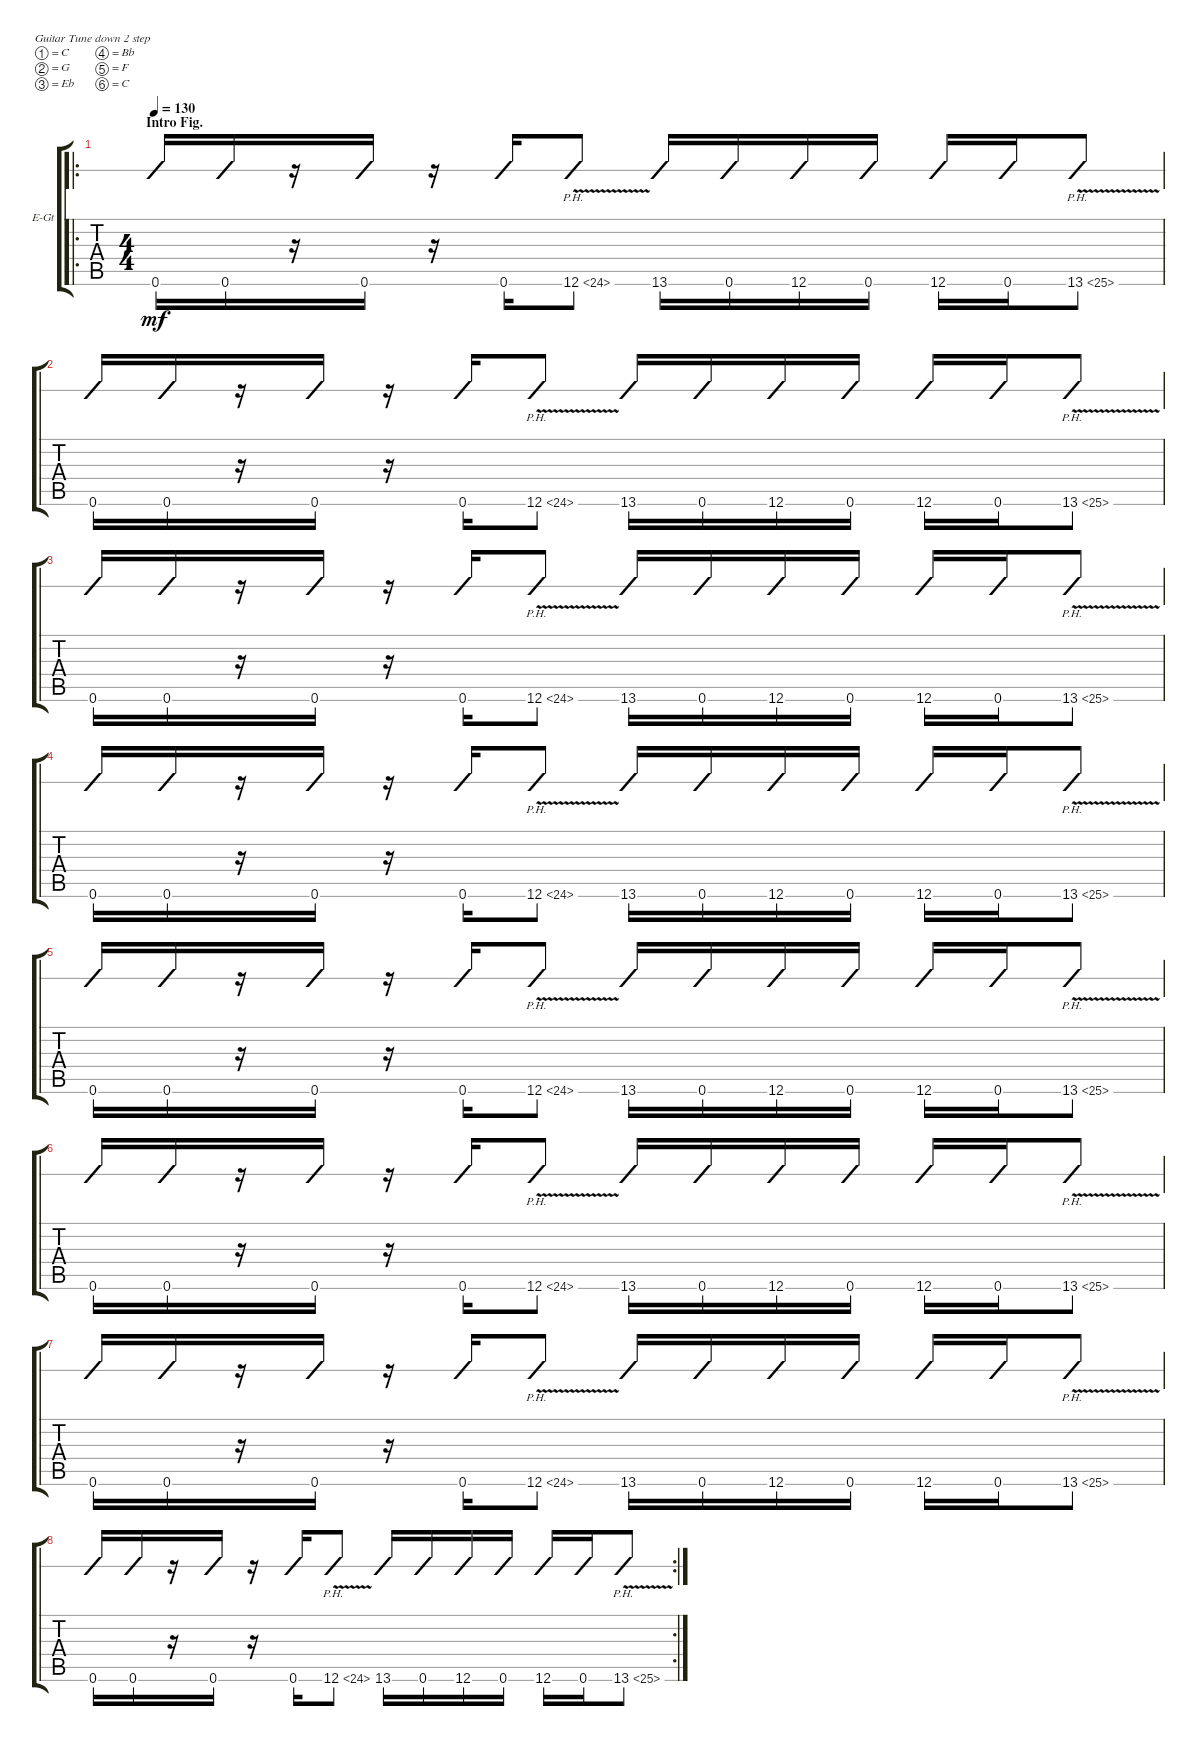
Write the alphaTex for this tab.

\bracketExtendMode groupsimilarinstruments
\firstSystemTrackNameOrientation horizontal
\otherSystemsTrackNameOrientation horizontal
\track ("Rhy2" "E-Gt") {instrument distortionguitar}
\staff {tabs slash}
\tuning (C4 G3 Eb3 Bb2 F2 C2)
\ro
\ts (4 4)
\section ("" "Intro Fig.")
\tempo 130
\clef g2
\ks c
0.6.16{dy mf} 0.6.16 r.16 0.6.16 r.16 0.6.16 12.6{ph 12 v}.8 13.6.16 0.6.16 12.6.16 0.6.16 12.6.16 0.6.16 13.6{ph 12 v}.8 |
0.6.16 0.6.16 r.16 0.6.16 r.16 0.6.16 12.6{ph 12 v}.8 13.6.16 0.6.16 12.6.16 0.6.16 12.6.16 0.6.16 13.6{ph 12 v}.8 |
0.6.16 0.6.16 r.16 0.6.16 r.16 0.6.16 12.6{ph 12 v}.8 13.6.16 0.6.16 12.6.16 0.6.16 12.6.16 0.6.16 13.6{ph 12 v}.8 |
0.6.16 0.6.16 r.16 0.6.16 r.16 0.6.16 12.6{ph 12 v}.8 13.6.16 0.6.16 12.6.16 0.6.16 12.6.16 0.6.16 13.6{ph 12 v}.8 |
0.6.16 0.6.16 r.16 0.6.16 r.16 0.6.16 12.6{ph 12 v}.8 13.6.16 0.6.16 12.6.16 0.6.16 12.6.16 0.6.16 13.6{ph 12 v}.8 |
0.6.16 0.6.16 r.16 0.6.16 r.16 0.6.16 12.6{ph 12 v}.8 13.6.16 0.6.16 12.6.16 0.6.16 12.6.16 0.6.16 13.6{ph 12 v}.8 |
0.6.16 0.6.16 r.16 0.6.16 r.16 0.6.16 12.6{ph 12 v}.8 13.6.16 0.6.16 12.6.16 0.6.16 12.6.16 0.6.16 13.6{ph 12 v}.8 |
\rc 2
0.6.16 0.6.16 r.16 0.6.16 r.16 0.6.16 12.6{ph 12 v}.8 13.6.16 0.6.16 12.6.16 0.6.16 12.6.16 0.6.16 13.6{ph 12 v}.8
